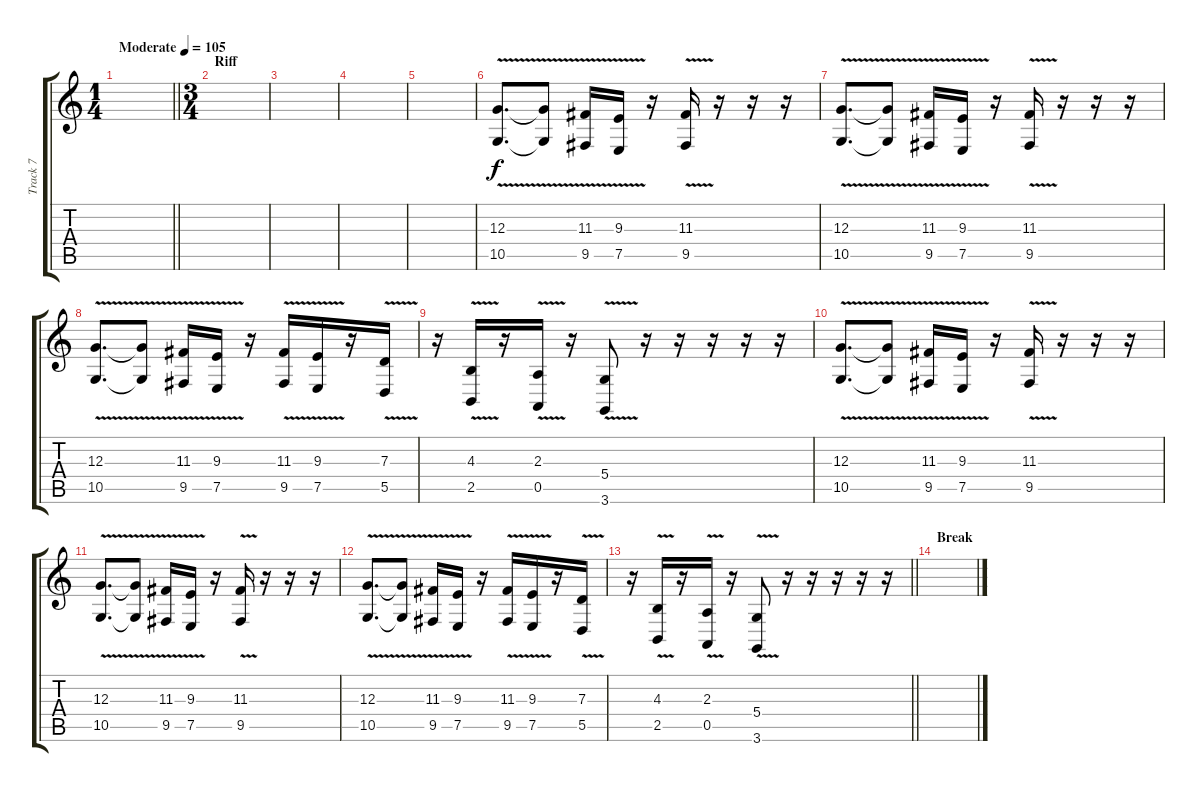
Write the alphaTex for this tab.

\track ("Track 7" "Track 7") {instrument trombone}
\staff {score tabs}
\tuning (E4 B3 G3 D3 A2 E2) {hide}
\ts (1 4)
\tempo (105 "Moderate")
\clef g2
\barLineRight lightlight
\ks c
|
\ts (3 4)
\section ("" "Riff")
|
|
|
|
(12.3{v} 10.5{v}).8{d} (12.3{t} 10.5{t}).8 (11.3{v} 9.5{v}).16 (9.3{v} 7.5{v}).16 r.16 (11.3{v} 9.5{v}).16 r.16 r.16 r.16 |
(12.3{v} 10.5{v}).8{d} (12.3{t} 10.5{t}).8 (11.3{v} 9.5{v}).16 (9.3{v} 7.5{v}).16 r.16 (11.3{v} 9.5{v}).16 r.16 r.16 r.16 |
(12.3{v} 10.5{v}).8{d} (12.3{t} 10.5{t}).8 (11.3{v} 9.5{v}).16 (9.3{v} 7.5{v}).16 r.16 (11.3{v} 9.5{v}).16 (9.3{v} 7.5{v}).16 r.16 (7.3{v} 5.5{v}).16 |
r.16 (4.3{v} 2.5{v}).16 r.16 (2.3{v} 0.5{v}).16 r.16 (5.4{v} 3.6{v}).8 r.16 r.16 r.16 r.16 r.16 |
(12.3{v} 10.5{v}).8{d} (12.3{t} 10.5{t}).8 (11.3{v} 9.5{v}).16 (9.3{v} 7.5{v}).16 r.16 (11.3{v} 9.5{v}).16 r.16 r.16 r.16 |
(12.3{v} 10.5{v}).8{d} (12.3{t} 10.5{t}).8 (11.3{v} 9.5{v}).16 (9.3{v} 7.5{v}).16 r.16 (11.3{v} 9.5{v}).16 r.16 r.16 r.16 |
(12.3{v} 10.5{v}).8{d} (12.3{t} 10.5{t}).8 (11.3{v} 9.5{v}).16 (9.3{v} 7.5{v}).16 r.16 (11.3{v} 9.5{v}).16 (9.3{v} 7.5{v}).16 r.16 (7.3{v} 5.5{v}).16 |
\barLineRight lightlight
r.16 (4.3{v} 2.5{v}).16 r.16 (2.3{v} 0.5{v}).16 r.16 (5.4{v} 3.6{v}).8 r.16 r.16 r.16 r.16 r.16 |
\section ("" "Break")
